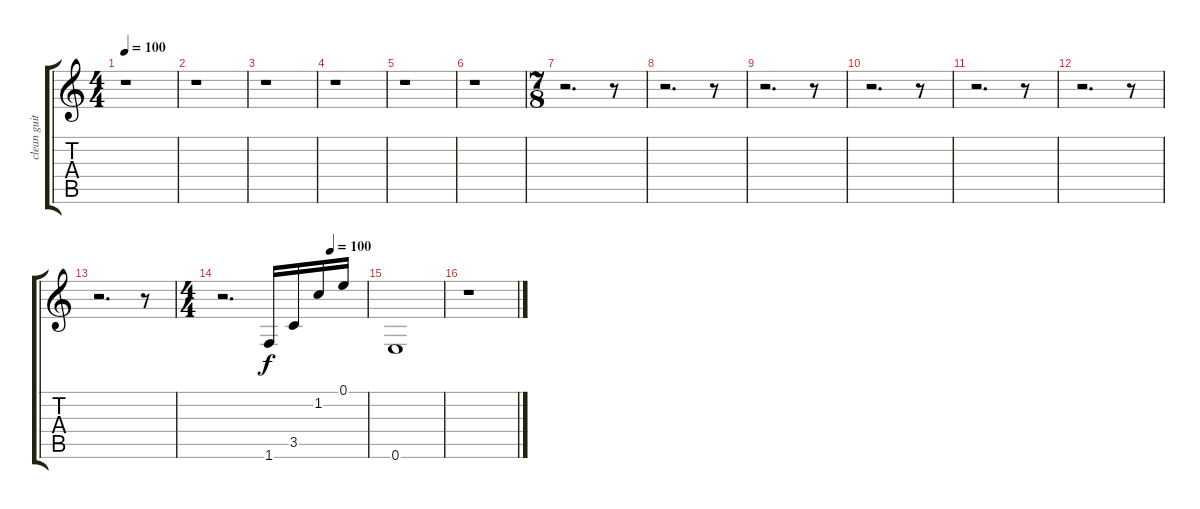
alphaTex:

\track ("clean guitar" "clean guit") {instrument electricguitarclean}
\staff {score tabs}
\tuning (E4 B3 G3 D3 A2 E2) {hide}
\ts (4 4)
\tempo 100
\clef g2
\ks c
r.1{dy f} |
r.1 |
r.1 |
r.1 |
r.1 |
r.1 |
\ts (7 8)
r.2{d} r.8 |
r.2{d} r.8 |
r.2{d} r.8 |
r.2{d} r.8 |
r.2{d} r.8 |
r.2{d} r.8 |
r.2{d} r.8 |
\ts (4 4)
\tempo (100 0.75)
r.2{d} 1.6.16 3.5.16 1.2.16 0.1.16 |
0.6.1 |
r.1
